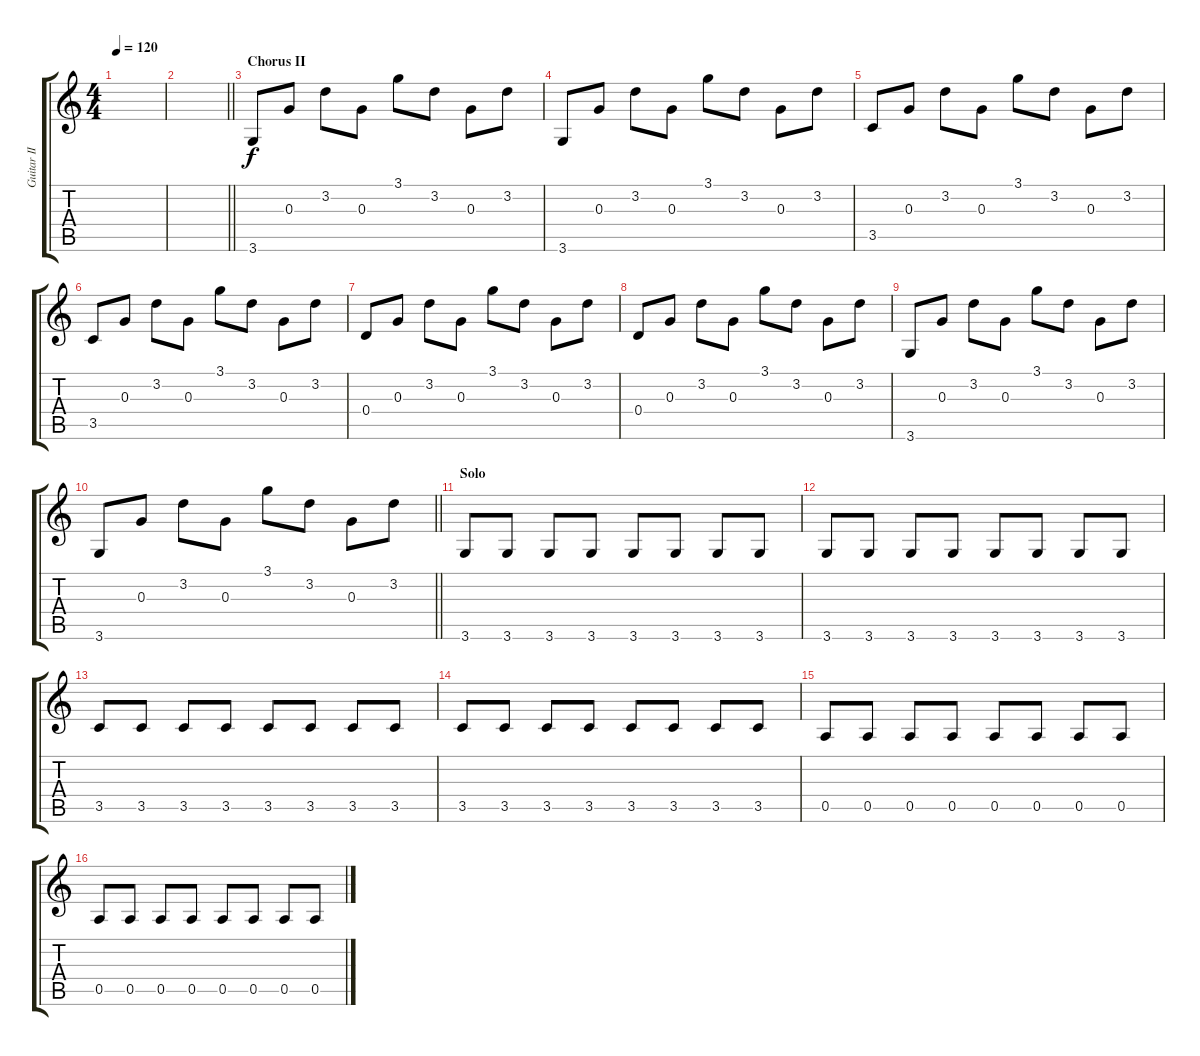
\track ("Guitar II" "Guitar II") {instrument acousticguitarnylon}
\staff {score tabs}
\tuning (E4 B3 G3 D3 A2 E2) {hide}
\ts (4 4)
\tempo 120
\clef g2
\ks c
|
\barLineRight lightlight
|
\section ("" "Chorus II")
3.6.8 0.3.8 3.2.8 0.3.8 3.1.8 3.2.8 0.3.8 3.2.8 |
3.6.8 0.3.8 3.2.8 0.3.8 3.1.8 3.2.8 0.3.8 3.2.8 |
3.5.8 0.3.8 3.2.8 0.3.8 3.1.8 3.2.8 0.3.8 3.2.8 |
3.5.8 0.3.8 3.2.8 0.3.8 3.1.8 3.2.8 0.3.8 3.2.8 |
0.4.8 0.3.8 3.2.8 0.3.8 3.1.8 3.2.8 0.3.8 3.2.8 |
0.4.8 0.3.8 3.2.8 0.3.8 3.1.8 3.2.8 0.3.8 3.2.8 |
3.6.8 0.3.8 3.2.8 0.3.8 3.1.8 3.2.8 0.3.8 3.2.8 |
\barLineRight lightlight
3.6.8 0.3.8 3.2.8 0.3.8 3.1.8 3.2.8 0.3.8 3.2.8 |
\section ("" "Solo")
3.6.8 3.6.8 3.6.8 3.6.8 3.6.8 3.6.8 3.6.8 3.6.8 |
3.6.8 3.6.8 3.6.8 3.6.8 3.6.8 3.6.8 3.6.8 3.6.8 |
3.5.8 3.5.8 3.5.8 3.5.8 3.5.8 3.5.8 3.5.8 3.5.8 |
3.5.8 3.5.8 3.5.8 3.5.8 3.5.8 3.5.8 3.5.8 3.5.8 |
0.5.8 0.5.8 0.5.8 0.5.8 0.5.8 0.5.8 0.5.8 0.5.8 |
0.5.8 0.5.8 0.5.8 0.5.8 0.5.8 0.5.8 0.5.8 0.5.8
